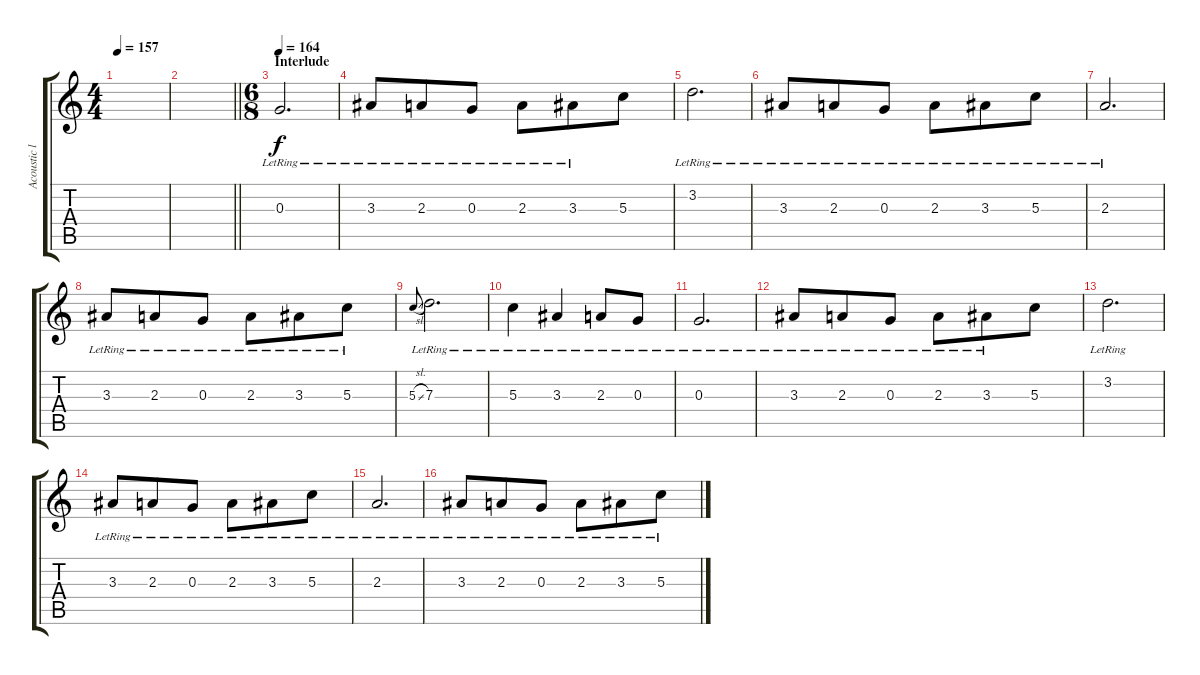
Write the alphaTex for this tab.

\track ("Acoustic l" "Acoustic l") {instrument acousticguitarsteel}
\staff {score tabs}
\tuning (E4 B3 G3 D3 A2 D2) {hide}
\ts (4 4)
\tempo 157
\clef g2
\ks c
|
\barLineRight lightlight
|
\ts (6 8)
\section ("" "Interlude")
\tempo 164
0.3{lr}.2{d} |
3.3{lr}.8 2.3{lr}.8 0.3{lr}.8 2.3{lr}.8 3.3{lr}.8 5.3.8 |
3.2{lr}.2{d} |
3.3{lr}.8 2.3{lr}.8 0.3{lr}.8 2.3{lr}.8 3.3{lr}.8 5.3{lr}.8 |
2.3{lr}.2{d} |
3.3{lr}.8 2.3{lr}.8 0.3{lr}.8 2.3{lr}.8 3.3{lr}.8 5.3{lr}.8 |
5.3{sl}.8{gr onbeat} 7.3{lr}.2{d} |
5.3{lr}.4 3.3{lr}.4 2.3{lr}.8 0.3{lr}.8 |
0.3{lr}.2{d} |
3.3{lr}.8 2.3{lr}.8 0.3{lr}.8 2.3{lr}.8 3.3{lr}.8 5.3.8 |
3.2{lr}.2{d} |
3.3{lr}.8 2.3{lr}.8 0.3{lr}.8 2.3{lr}.8 3.3{lr}.8 5.3{lr}.8 |
2.3{lr}.2{d} |
3.3{lr}.8 2.3{lr}.8 0.3{lr}.8 2.3{lr}.8 3.3{lr}.8 5.3{lr}.8
